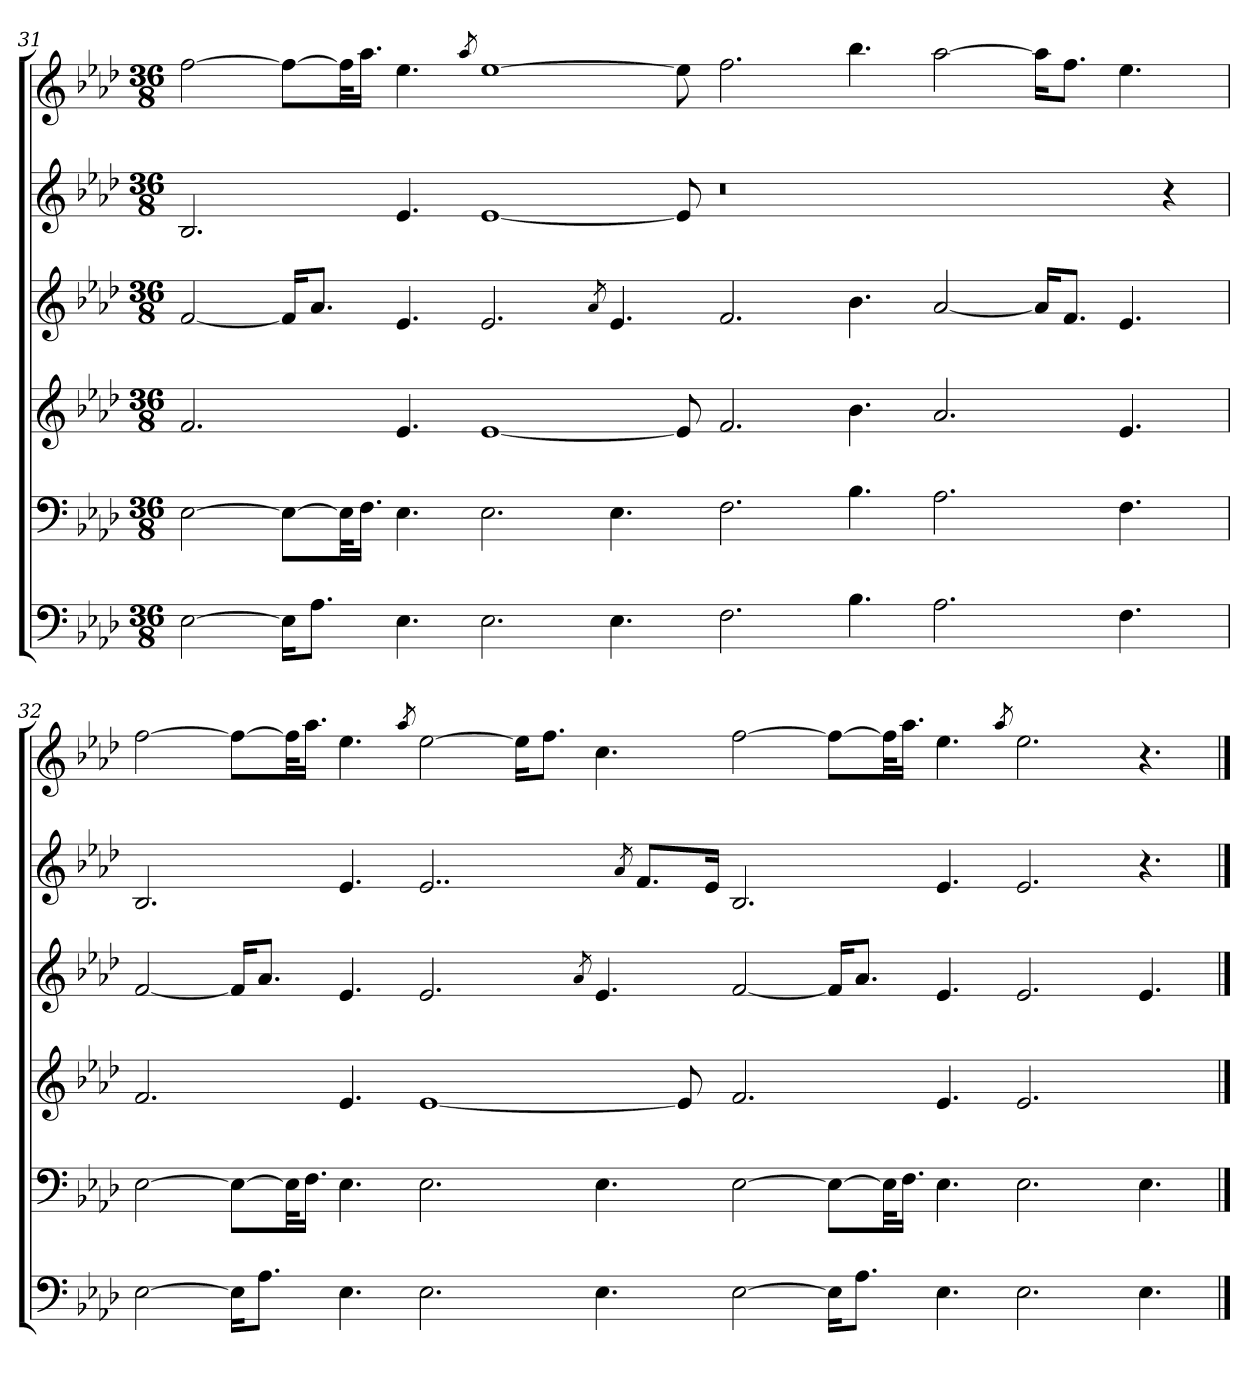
**kern	**kern	**kern	**kern	**kern	**kern
*part6	*part5	*part4	*part3	*part2	*part1
*staff6	*staff5	*staff4	*staff3	*staff2	*staff1
*clefF4	*clefF4	*clefG2	*clefG2	*clefG2	*clefG2
*k[b-e-a-d-]	*k[b-e-a-d-]	*k[b-e-a-d-]	*k[b-e-a-d-]	*k[b-e-a-d-]	*k[b-e-a-d-]
*M36/8	*M36/8	*M36/8	*M36/8	*M36/8	*M36/8
=31	=31	=31	=31	=31	=31
[2E-	[2E-	2.f	[2f	2.B-	[2ff
16E-\KL]	8E-\L_	.	16f/KL]	.	8ff\L_
8.A-\J	.	.	8.a-/J	.	.
.	32E-\KL]	.	.	.	32ff\KL]
.	16.F\JJ	.	.	.	16.aa-\JJ
4.E-	4.E-	4.e-	4.e-	4.e-	4.ee-
.	.	.	.	.	8qaa-
2.E-	2.E-	[1e-	2.e-	[1e-	[1ee-
.	.	.	8qa-	.	.
4.E-	4.E-	.	4.e-	.	.
.	.	8e-]	.	8e-]	8ee-]
2.F	2.F	2.f	2.f	0r	2.ff
4.B-	4.B-	4.b-	4.b-	.	4.bb-
2.A-	2.A-	2.a-	[2a-	.	[2aa-
.	.	.	16a-/KL]	.	16aa-\KL]
.	.	.	8.f/J	.	8.ff\J
4.F	4.F	4.e-	4.e-	.	4.ee-
.	.	.	.	4r	.
=32	=32	=32	=32	=32	=32
[2E-	[2E-	2.f	[2f	2.B-	[2ff
16E-\KL]	8E-\L_	.	16f/KL]	.	8ff\L_
8.A-\J	.	.	8.a-/J	.	.
.	32E-\KL]	.	.	.	32ff\KL]
.	16.F\JJ	.	.	.	16.aa-\JJ
4.E-	4.E-	4.e-	4.e-	4.e-	4.ee-
.	.	.	.	.	8qaa-
2.E-	2.E-	[1e-	2.e-	2..e-	[2ee-
.	.	.	.	.	16ee-\KL]
.	.	.	.	.	8.ff\J
.	.	.	8qa-	.	.
4.E-	4.E-	.	4.e-	.	4.cc
.	.	.	.	8qa-	.
.	.	.	.	8.f/L	.
.	.	8e-]	.	.	.
.	.	.	.	16e-/Jk	.
[2E-	[2E-	2.f	[2f	2.B-	[2ff
16E-\KL]	8E-\L_	.	16f/KL]	.	8ff\L_
8.A-\J	.	.	8.a-/J	.	.
.	32E-\KL]	.	.	.	32ff\KL]
.	16.F\JJ	.	.	.	16.aa-\JJ
4.E-	4.E-	4.e-	4.e-	4.e-	4.ee-
.	.	.	.	.	8qaa-
2.E-	2.E-	2.e-	2.e-	2.e-	2.ee-
4.E-	4.E-	4.ryy	4.e-	4.r	4.r
==	==	==	==	==	==
*-	*-	*-	*-	*-	*-
